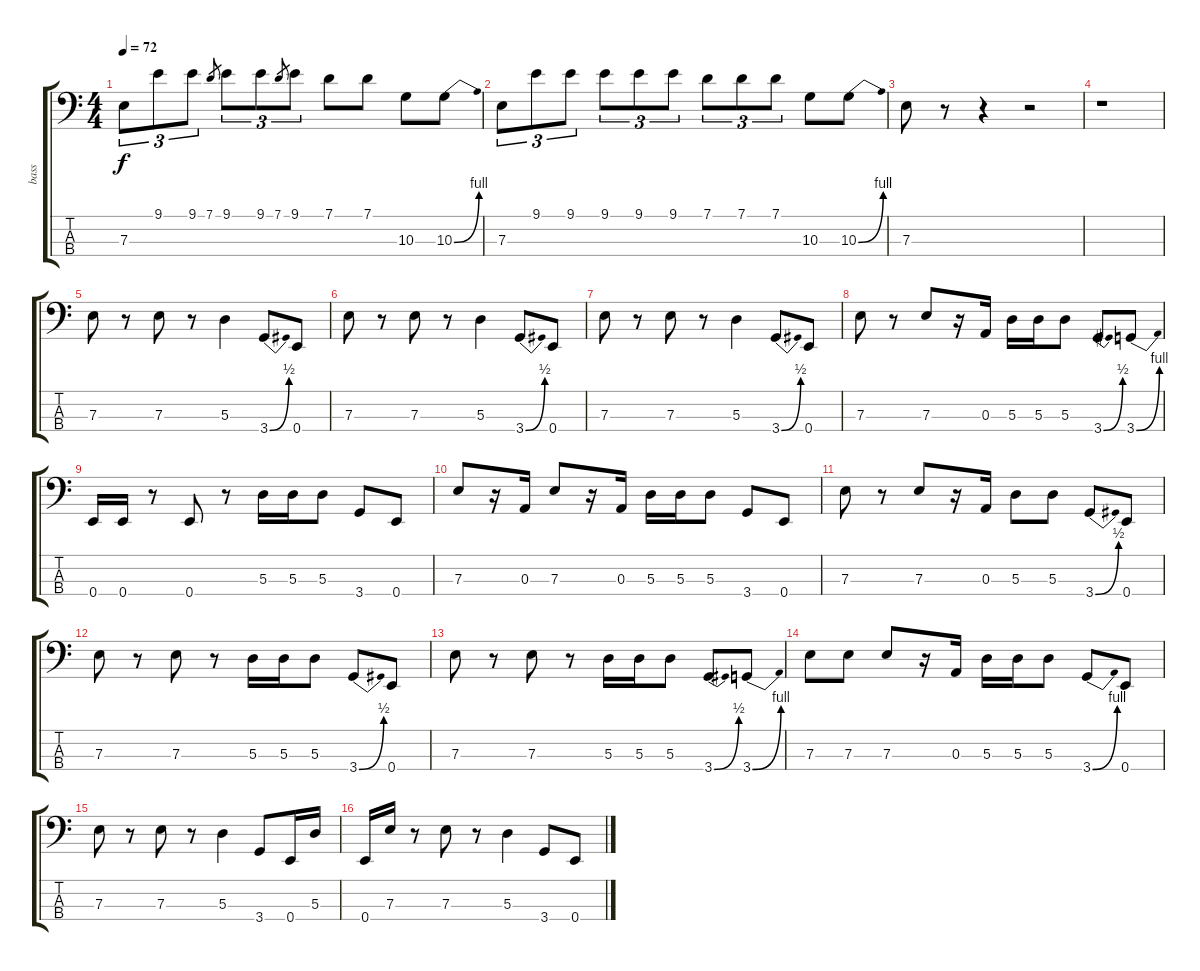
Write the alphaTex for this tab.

\track ("bass" "bass") {instrument slapbass1}
\staff {score tabs}
\tuning (G2 D2 A1 E1) {hide}
\ts (4 4)
\tempo 72
\clef f4
\ks c
7.3.8{tu (3 2) dy f} 9.1.8{tu (3 2)} 9.1.8{tu (3 2)} 7.1.8{gr} 9.1.8{tu (3 2)} 9.1.8{tu (3 2)} 7.1.8{gr} 9.1.8{tu (3 2)} 7.1.8 7.1.8 10.3.8 10.3{be (bend 0 0 60 4)}.8 |
7.3.8{tu (3 2)} 9.1.8{tu (3 2)} 9.1.8{tu (3 2)} 9.1.8{tu (3 2)} 9.1.8{tu (3 2)} 9.1.8{tu (3 2)} 7.1.8{tu (3 2)} 7.1.8{tu (3 2)} 7.1.8{tu (3 2)} 10.3.8 10.3{be (bend 0 0 60 4)}.8 |
7.3.8 r.8 r.4 r.2 |
r.1 |
7.3.8 r.8 7.3.8 r.8 5.3.4 3.4{be (bend 0 0 60 2)}.8 0.4.8 |
7.3.8 r.8 7.3.8 r.8 5.3.4 3.4{be (bend 0 0 60 2)}.8 0.4.8 |
7.3.8 r.8 7.3.8 r.8 5.3.4 3.4{be (bend 0 0 60 2)}.8 0.4.8 |
7.3.8 r.8 7.3.8 r.16 0.3.16 5.3.16 5.3.16 5.3.8 3.4{be (bend 0 0 60 2)}.8 3.4{be (bend 0 0 60 4)}.8 |
0.4.16 0.4.16 r.8 0.4.8 r.8 5.3.16 5.3.16 5.3.8 3.4.8 0.4.8 |
7.3.8 r.16 0.3.16 7.3.8 r.16 0.3.16 5.3.16 5.3.16 5.3.8 3.4.8 0.4.8 |
7.3.8 r.8 7.3.8 r.16 0.3.16 5.3.8 5.3.8 3.4{be (bend 0 0 60 2)}.8 0.4.8 |
7.3.8 r.8 7.3.8 r.8 5.3.16 5.3.16 5.3.8 3.4{be (bend 0 0 60 2)}.8 0.4.8 |
7.3.8 r.8 7.3.8 r.8 5.3.16 5.3.16 5.3.8 3.4{be (bend 0 0 60 2)}.8 3.4{be (bend 0 0 60 4)}.8 |
7.3.8 7.3.8 7.3.8 r.16 0.3.16 5.3.16 5.3.16 5.3.8 3.4{be (bend 0 0 60 4)}.8 0.4.8 |
7.3.8 r.8 7.3.8 r.8 5.3.4 3.4.8 0.4.16 5.3.16 |
0.4.16 7.3.16 r.8 7.3.8 r.8 5.3.4 3.4.8 0.4.8
